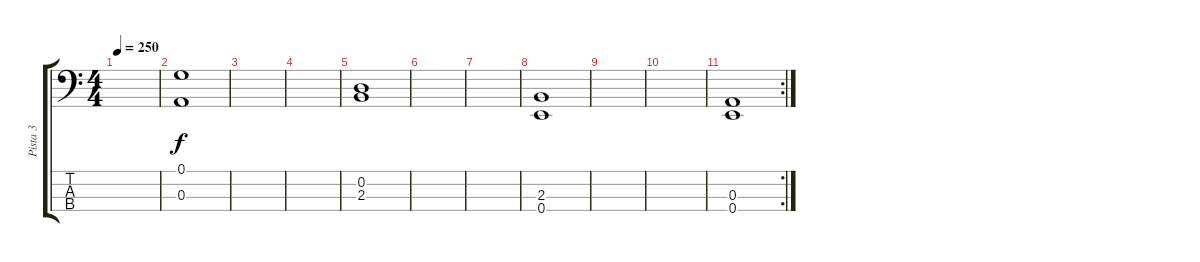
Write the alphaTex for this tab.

\track ("Pista 3" "Pista 3") {instrument electricbassfinger}
\staff {score tabs}
\tuning (G2 D2 A1 E1) {hide}
\ts (4 4)
\tempo 250
\clef f4
\ks c
|
(0.1 0.3).1 |
|
|
(0.2 2.3).1 |
|
|
(2.3 0.4).1 |
|
|
\rc 2
(0.3 0.4).1
